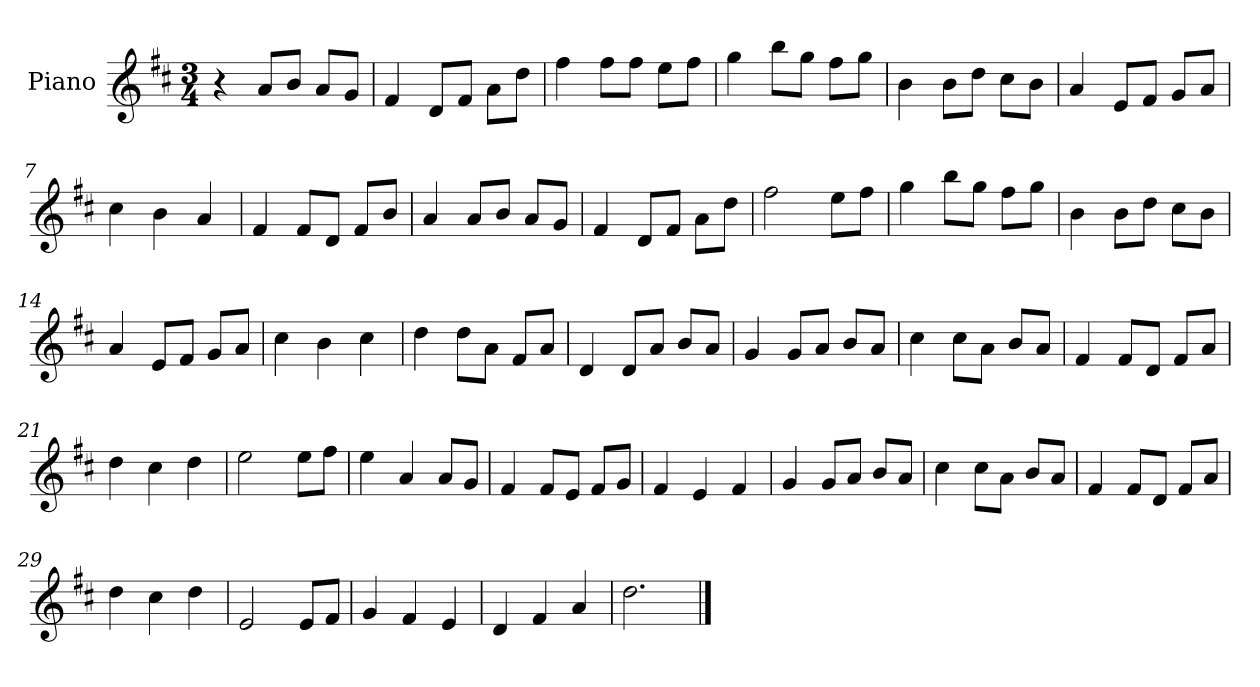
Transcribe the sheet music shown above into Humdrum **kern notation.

**kern
*part1
*staff1
*I"Piano
*I'Pno
*clefG2
*k[f#c#]
*M3/4
=1
4r
8a/L
8b/J
8a/L
8g/J
=2
4f#/
8d/L
8f#/J
8a\L
8dd\J
=3
4ff#\
8ff#\L
8ff#\J
8ee\L
8ff#\J
=4
4gg\
8bb\L
8gg\J
8ff#\L
8gg\J
=5
4b\
8b\L
8dd\J
8cc#\L
8b\J
=6
4a/
8e/L
8f#/J
8g/L
8a/J
=7
4cc#\
4b\
4a/
=8
4f#/
8f#/L
8d/J
8f#/L
8b/J
=9
4a/
8a/L
8b/J
8a/L
8g/J
=10
4f#/
8d/L
8f#/J
8a\L
8dd\J
=11
2ff#\
8ee\L
8ff#\J
=12
4gg\
8bb\L
8gg\J
8ff#\L
8gg\J
=13
4b\
8b\L
8dd\J
8cc#\L
8b\J
=14
4a/
8e/L
8f#/J
8g/L
8a/J
=15
4cc#\
4b\
4cc#\
=16
4dd\
8dd\L
8a\J
8f#/L
8a/J
=17
4d/
8d/L
8a/J
8b/L
8a/J
=18
4g/
8g/L
8a/J
8b/L
8a/J
=19
4cc#\
8cc#\L
8a\J
8b/L
8a/J
=20
4f#/
8f#/L
8d/J
8f#/L
8a/J
=21
4dd\
4cc#\
4dd\
=22
2ee\
8ee\L
8ff#\J
=23
4ee\
4a/
8a/L
8g/J
=24
4f#/
8f#/L
8e/J
8f#/L
8g/J
=25
4f#/
4e/
4f#/
=26
4g/
8g/L
8a/J
8b/L
8a/J
=27
4cc#\
8cc#\L
8a\J
8b/L
8a/J
=28
4f#/
8f#/L
8d/J
8f#/L
8a/J
=29
4dd\
4cc#\
4dd\
=30
2e/
8e/L
8f#/J
=31
4g/
4f#/
4e/
=32
4d/
4f#/
4a/
=33
2.dd\
==
*-
